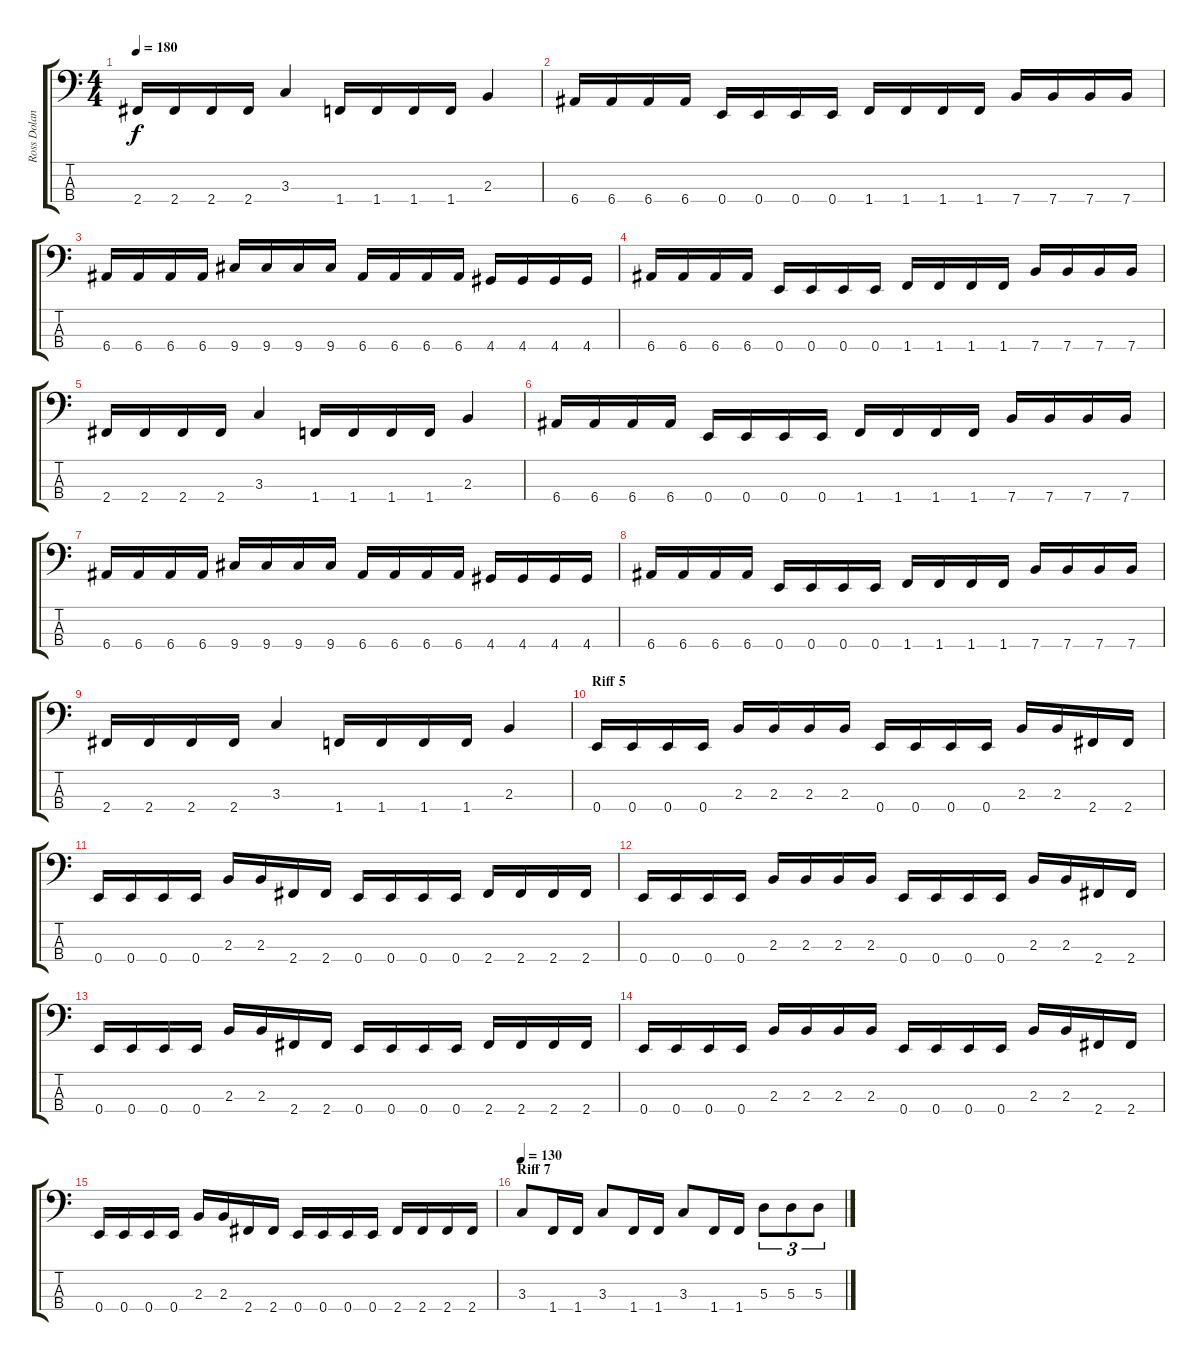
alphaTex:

\track ("Ross Dolan" "Ross Dolan") {instrument electricbasspick}
\staff {score tabs}
\tuning (G2 D2 A1 E1) {hide}
\ts (4 4)
\tempo 180
\clef f4
\ks c
2.4.16{dy f} 2.4.16 2.4.16 2.4.16 3.3.4 1.4.16 1.4.16 1.4.16 1.4.16 2.3.4 |
6.4.16 6.4.16 6.4.16 6.4.16 0.4.16 0.4.16 0.4.16 0.4.16 1.4.16 1.4.16 1.4.16 1.4.16 7.4.16 7.4.16 7.4.16 7.4.16 |
6.4.16 6.4.16 6.4.16 6.4.16 9.4.16 9.4.16 9.4.16 9.4.16 6.4.16 6.4.16 6.4.16 6.4.16 4.4.16 4.4.16 4.4.16 4.4.16 |
6.4.16 6.4.16 6.4.16 6.4.16 0.4.16 0.4.16 0.4.16 0.4.16 1.4.16 1.4.16 1.4.16 1.4.16 7.4.16 7.4.16 7.4.16 7.4.16 |
2.4.16 2.4.16 2.4.16 2.4.16 3.3.4 1.4.16 1.4.16 1.4.16 1.4.16 2.3.4 |
6.4.16 6.4.16 6.4.16 6.4.16 0.4.16 0.4.16 0.4.16 0.4.16 1.4.16 1.4.16 1.4.16 1.4.16 7.4.16 7.4.16 7.4.16 7.4.16 |
6.4.16 6.4.16 6.4.16 6.4.16 9.4.16 9.4.16 9.4.16 9.4.16 6.4.16 6.4.16 6.4.16 6.4.16 4.4.16 4.4.16 4.4.16 4.4.16 |
6.4.16 6.4.16 6.4.16 6.4.16 0.4.16 0.4.16 0.4.16 0.4.16 1.4.16 1.4.16 1.4.16 1.4.16 7.4.16 7.4.16 7.4.16 7.4.16 |
2.4.16 2.4.16 2.4.16 2.4.16 3.3.4 1.4.16 1.4.16 1.4.16 1.4.16 2.3.4 |
\section ("" "Riff 5")
0.4.16 0.4.16 0.4.16 0.4.16 2.3.16 2.3.16 2.3.16 2.3.16 0.4.16 0.4.16 0.4.16 0.4.16 2.3.16 2.3.16 2.4.16 2.4.16 |
0.4.16 0.4.16 0.4.16 0.4.16 2.3.16 2.3.16 2.4.16 2.4.16 0.4.16 0.4.16 0.4.16 0.4.16 2.4.16 2.4.16 2.4.16 2.4.16 |
0.4.16 0.4.16 0.4.16 0.4.16 2.3.16 2.3.16 2.3.16 2.3.16 0.4.16 0.4.16 0.4.16 0.4.16 2.3.16 2.3.16 2.4.16 2.4.16 |
0.4.16 0.4.16 0.4.16 0.4.16 2.3.16 2.3.16 2.4.16 2.4.16 0.4.16 0.4.16 0.4.16 0.4.16 2.4.16 2.4.16 2.4.16 2.4.16 |
0.4.16 0.4.16 0.4.16 0.4.16 2.3.16 2.3.16 2.3.16 2.3.16 0.4.16 0.4.16 0.4.16 0.4.16 2.3.16 2.3.16 2.4.16 2.4.16 |
0.4.16 0.4.16 0.4.16 0.4.16 2.3.16 2.3.16 2.4.16 2.4.16 0.4.16 0.4.16 0.4.16 0.4.16 2.4.16 2.4.16 2.4.16 2.4.16 |
\section ("" "Riff 7")
\tempo 130
3.3.8 1.4.16 1.4.16 3.3.8 1.4.16 1.4.16 3.3.8 1.4.16 1.4.16 5.3.8{tu (3 2)} 5.3.8{tu (3 2)} 5.3.8{tu (3 2)}
